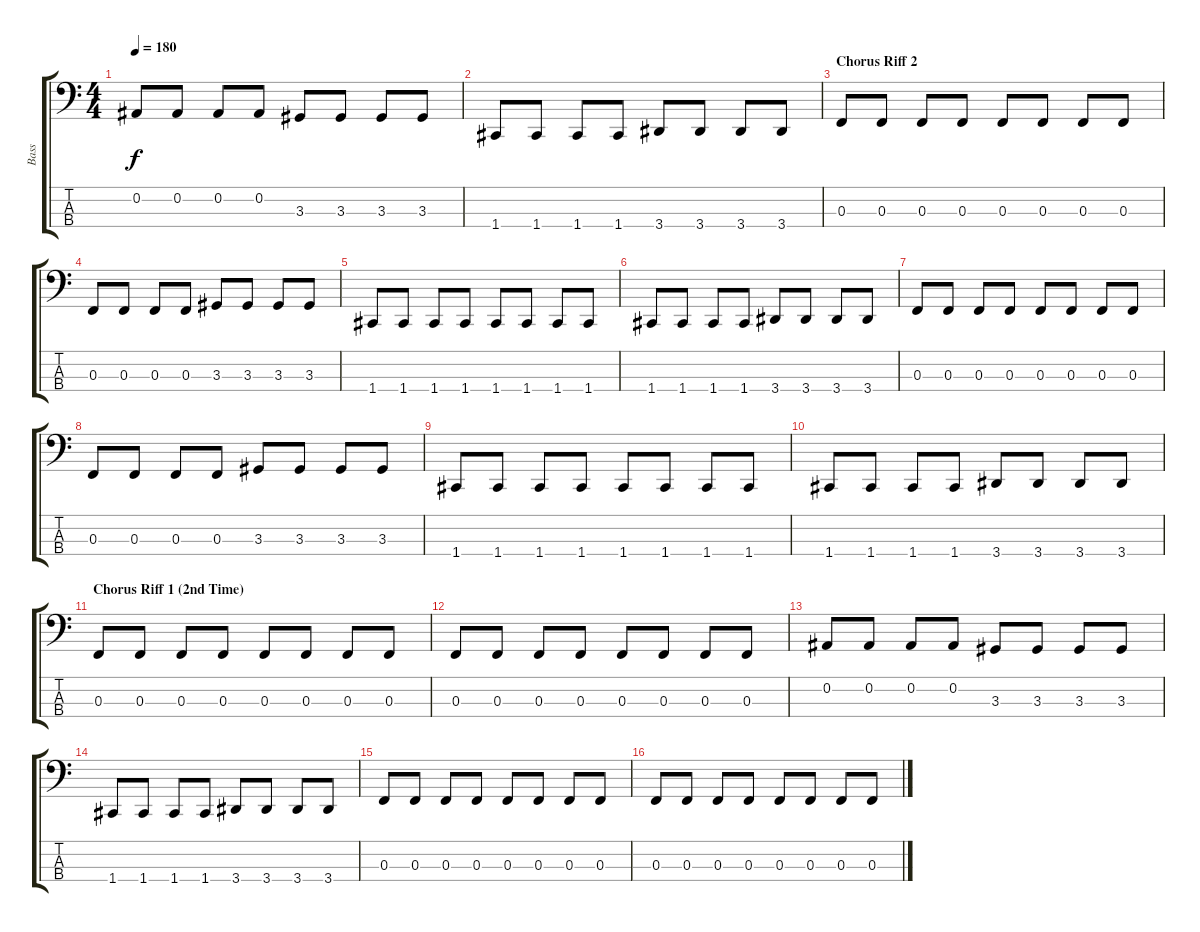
\track ("Bass" "Bass") {instrument electricbassfinger}
\staff {score tabs}
\tuning (Eb2 Bb1 F1 C1) {hide}
\ts (4 4)
\tempo 180
\clef f4
\ks c
0.2.8{dy f} 0.2.8 0.2.8 0.2.8 3.3.8 3.3.8 3.3.8 3.3.8 |
1.4.8 1.4.8 1.4.8 1.4.8 3.4.8 3.4.8 3.4.8 3.4.8 |
\section ("" "Chorus Riff 2")
0.3.8 0.3.8 0.3.8 0.3.8 0.3.8 0.3.8 0.3.8 0.3.8 |
0.3.8 0.3.8 0.3.8 0.3.8 3.3.8 3.3.8 3.3.8 3.3.8 |
1.4.8 1.4.8 1.4.8 1.4.8 1.4.8 1.4.8 1.4.8 1.4.8 |
1.4.8 1.4.8 1.4.8 1.4.8 3.4.8 3.4.8 3.4.8 3.4.8 |
0.3.8 0.3.8 0.3.8 0.3.8 0.3.8 0.3.8 0.3.8 0.3.8 |
0.3.8 0.3.8 0.3.8 0.3.8 3.3.8 3.3.8 3.3.8 3.3.8 |
1.4.8 1.4.8 1.4.8 1.4.8 1.4.8 1.4.8 1.4.8 1.4.8 |
1.4.8 1.4.8 1.4.8 1.4.8 3.4.8 3.4.8 3.4.8 3.4.8 |
\section ("" "Chorus Riff 1 (2nd Time)")
0.3.8 0.3.8 0.3.8 0.3.8 0.3.8 0.3.8 0.3.8 0.3.8 |
0.3.8 0.3.8 0.3.8 0.3.8 0.3.8 0.3.8 0.3.8 0.3.8 |
0.2.8 0.2.8 0.2.8 0.2.8 3.3.8 3.3.8 3.3.8 3.3.8 |
1.4.8 1.4.8 1.4.8 1.4.8 3.4.8 3.4.8 3.4.8 3.4.8 |
0.3.8 0.3.8 0.3.8 0.3.8 0.3.8 0.3.8 0.3.8 0.3.8 |
0.3.8 0.3.8 0.3.8 0.3.8 0.3.8 0.3.8 0.3.8 0.3.8
